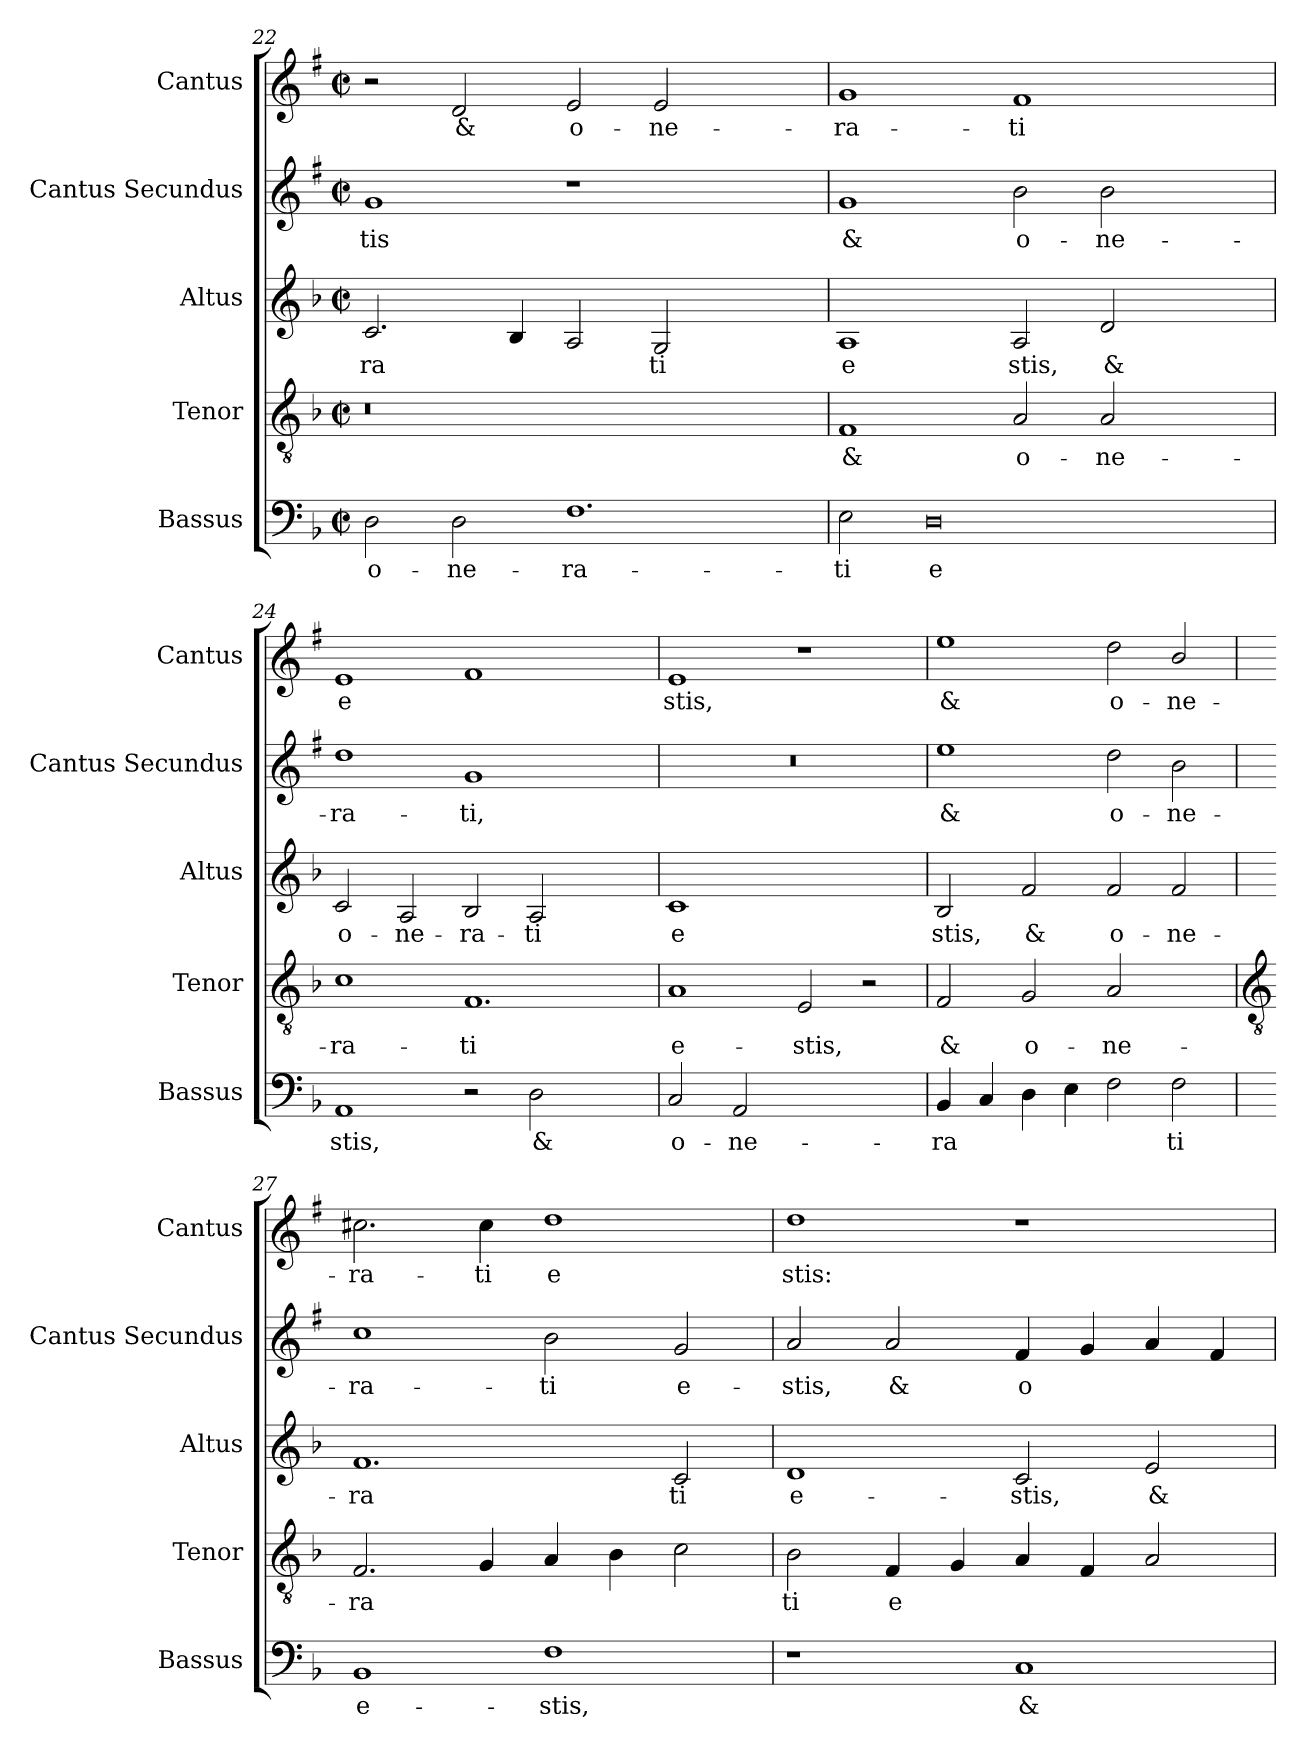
**kern	**text	**kern	**text	**kern	**text	**kern	**text	**kern	**text
*part5	*part5	*part4	*part4	*part3	*part3	*part2	*part2	*part1	*part1
*staff5	*staff5	*staff4	*staff4	*staff3	*staff3	*staff2	*staff2	*staff1	*staff1
*I"Bassus	*	*I"Tenor	*	*I"Altus	*	*I"Cantus Secundus	*	*I"Cantus	*
*I'Bassus	*	*I'Tenor	*	*I'Altus	*	*I'Cantus Secundus	*	*I'Cantus	*
*clefF4	*	*clefGv2	*	*clefG2	*	*clefG2	*	*clefG2	*
*	*	*	*	*	*	*ITrd1c2	*	*ITrd1c2	*
*k[b-]	*	*k[b-]	*	*k[b-]	*	*k[b-]	*	*k[b-]	*
*F:	*	*F:	*	*F:	*	*F:	*	*F:	*
*M4/2	*	*M4/2	*	*M4/2	*	*M4/2	*	*M4/2	*
*met(c|)	*	*met(c|)	*	*met(c|)	*	*met(c|)	*	*met(c|)	*
=22	=22	=22	=22	=22	=22	=22	=22	=22	=22
!	!LO:LY:b	!	!	!	!LO:LY:b	!	!LO:LY:b	!	!
2D	o-	0r	.	2.c	-ra	1f	-tis	2r	.
!	!LO:LY:b	!	!	!	!	!	!	!	!LO:LY:b
2D	-ne-	.	.	.	.	.	.	2c/	&
.	.	.	.	4B-	.	.	.	.	.
!	!LO:LY:b	!	!	!	!	!	!	!	!LO:LY:b
1.F	-ra-	.	.	2A	.	1r	.	2d/	o-
!	!	!	!	!	!LO:LY:b	!	!	!	!LO:LY:b
.	.	.	.	2G	ti	.	.	2d/	-ne-
.	.	2ryy	.	2ryy	.	2ryy	.	2ryy	.
=23	=23	=23	=23	=23	=23	=23	=23	=23	=23
!	!LO:LY:b	!	!LO:LY:b	!	!LO:LY:b	!	!LO:LY:b	!	!LO:LY:b
2E	-ti	1F	&	1A	e	1f	&	1f/	-ra-
!	!LO:LY:b	!	!	!	!	!	!	!	!
0D	e	.	.	.	.	.	.	.	.
!	!	!	!LO:LY:b	!	!LO:LY:b	!	!LO:LY:b	!	!LO:LY:b
.	.	2A	o-	2A	stis,	2a	o-	1e/	-ti
!	!	!	!LO:LY:b	!	!LO:LY:b	!	!LO:LY:b	!	!
.	.	2A	-ne-	2d	&	2a	-ne-	.	.
.	.	2ryy	.	2ryy	.	2ryy	.	2ryy	.
=24	=24	=24	=24	=24	=24	=24	=24	=24	=24
!	!LO:LY:b	!	!LO:LY:b	!	!LO:LY:b	!	!LO:LY:b	!	!LO:LY:b
1AA	stis,	1c	-ra-	2c	o-	1cc	-ra-	1d/	e
!	!	!	!	!	!LO:LY:b	!	!	!	!
.	.	.	.	2A	-ne-	.	.	.	.
!	!	!	!LO:LY:b	!	!LO:LY:b	!	!LO:LY:b	!	!
2r	.	1.F	-ti	2B-	-ra-	1f	-ti,	1e/	.
!	!LO:LY:b	!	!	!	!LO:LY:b	!	!	!	!
2D	&	.	.	2A	-ti	.	.	.	.
2ryy	.	.	.	2ryy	.	2ryy	.	2ryy	.
!!LO:LB:g=z
=25	=25	=25	=25	=25	=25	=25	=25	=25	=25
!	!LO:LY:b	!	!LO:LY:b	!	!LO:LY:b	!	!	!	!LO:LY:b
2C	o-	1A	e-	1c	e	0r	.	1d/	stis,
!	!LO:LY:b	!	!	!	!	!	!	!	!
2AA	-ne-	.	.	.	.	.	.	.	.
!	!	!	!LO:LY:b	!	!	!	!	!	!
1ryy	.	2E	-stis,	1ryy	.	.	.	1r	.
.	.	2r	.	.	.	.	.	.	.
!!LO:LB:g=z
=26	=26	=26	=26	=26	=26	=26	=26	=26	=26
!	!LO:LY:b	!	!LO:LY:b	!	!LO:LY:b	!	!LO:LY:b	!	!LO:LY:b
4BB-	-ra	2F	&	2B-	stis,	1dd	&	1dd\	&
4C	.	.	.	.	.	.	.	.	.
!	!	!	!LO:LY:b	!	!LO:LY:b	!	!	!	!
4D	.	2G	o-	2f	&	.	.	.	.
4E	.	.	.	.	.	.	.	.	.
!	!	!	!LO:LY:b	!	!LO:LY:b	!	!LO:LY:b	!	!LO:LY:b
2F	.	2A	-ne-	2f	o-	2cc	o-	2cc\	o-
!	!LO:LY:b	!	!	!	!LO:LY:b	!	!LO:LY:b	!	!LO:LY:b
2F	ti	2ryy	.	2f	-ne-	2a	-ne-	2a/	-ne-
!!LO:LB:g=z
=27	=27	=27	=27	=27	=27	=27	=27	=27	=27
*	*	*clefGv2	*	*	*	*	*	*	*
!	!LO:LY:b	!	!LO:LY:b	!	!LO:LY:b	!	!LO:LY:b	!	!LO:LY:b
1BB-	e-	2.F	-ra	1.f	-ra	1b-	-ra-	2.bn\	-ra-
!	!	!	!	!	!	!	!	!	!LO:LY:b
.	.	4G	.	.	.	.	.	4b\	-ti
!	!LO:LY:b	!	!	!	!	!	!LO:LY:b	!	!LO:LY:b
1F	-stis,	4A	.	.	.	2a	-ti	1cc\	e
.	.	4B-	.	.	.	.	.	.	.
!	!	!	!	!	!LO:LY:b	!	!LO:LY:b	!	!
.	.	2c	.	2c	ti	2f	e-	.	.
=28	=28	=28	=28	=28	=28	=28	=28	=28	=28
!	!	!	!LO:LY:b	!	!LO:LY:b	!	!LO:LY:b	!	!LO:LY:b
1r	.	2B-	ti	1d	e-	2g	-stis,	1cc\	stis:
!	!	!	!LO:LY:b	!	!	!	!LO:LY:b	!	!
.	.	4F	e	.	.	2g	&	.	.
.	.	4G	.	.	.	.	.	.	.
!	!LO:LY:b	!	!	!	!LO:LY:b	!	!LO:LY:b	!	!
1C	&	4A	.	2c	-stis,	4e	o	1r	.
.	.	4F	.	.	.	4f	.	.	.
!	!	!	!	!	!LO:LY:b	!	!	!	!
.	.	2A	.	2e	&	4g	.	.	.
.	.	.	.	.	.	4e	.	.	.
=	=	=	=	=	=	=	=	=	=
*-	*-	*-	*-	*-	*-	*-	*-	*-	*-
